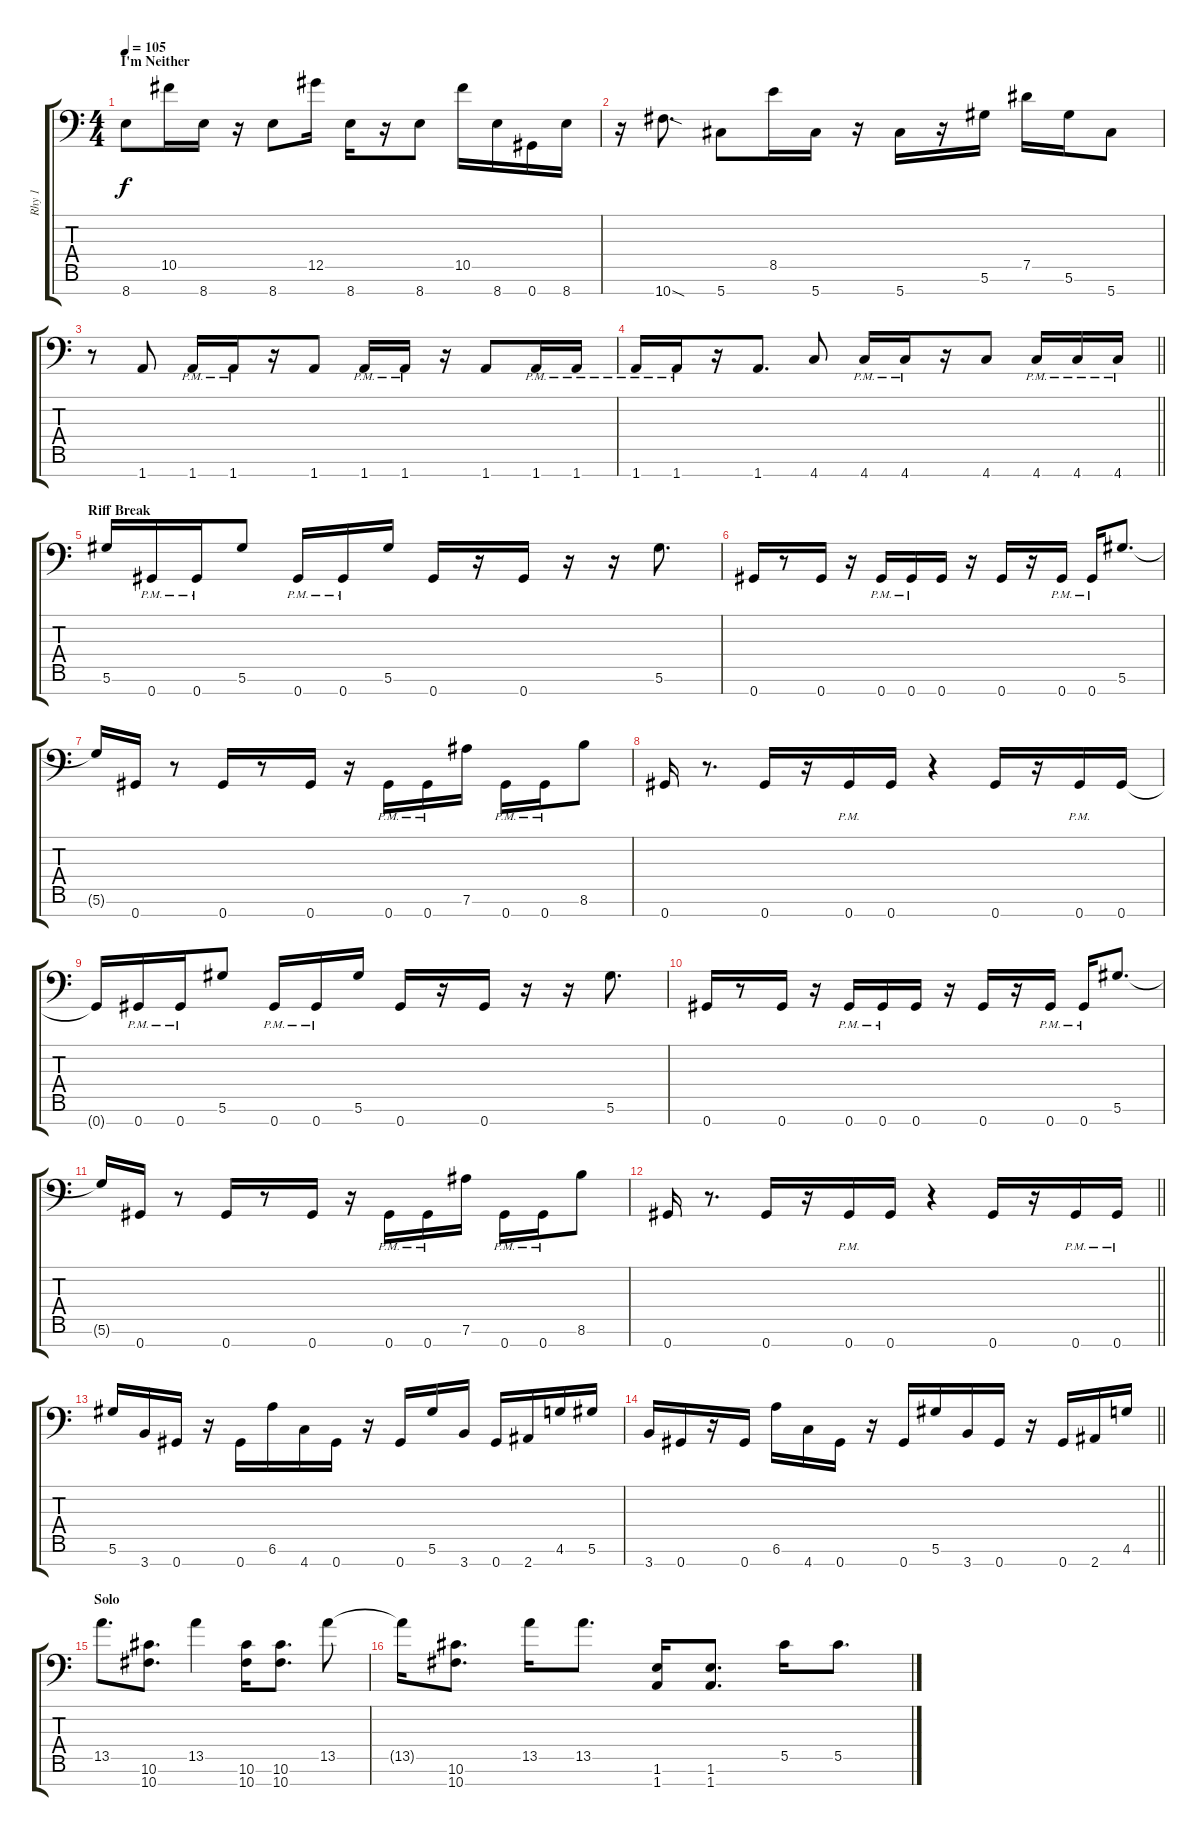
\track ("Rhy 1" "Rhy 1") {instrument distortionguitar}
\staff {score tabs}
\tuning (Eb4 Bb3 Gb3 Db3 Ab2 Eb2 Ab1) {hide}
\ts (4 4)
\section ("" "I'm Neither")
\tempo 105
\clef f4
\ks c
8.7.8{dy f} 10.5.16 8.7.16 r.16 8.7.8 12.5.16 8.7.16 r.16 8.7.8 10.5.16 8.7.16 0.7.16 8.7.16 |
r.16 10.7{sod}.8{d} 5.7.8 8.5.16 5.7.16 r.16 5.7.16 r.16 5.6.16 7.5.16 5.6.16 5.7.8 |
r.8 1.7.8 1.7{pm}.16 1.7{pm}.16 r.16 1.7.8 1.7{pm}.16 1.7{pm}.16 r.16 1.7.8 1.7{pm}.16 1.7{pm}.16 |
\barLineRight lightlight
1.7{pm}.16 1.7{pm}.16 r.16 1.7.8{d} 4.7.8 4.7{pm}.16 4.7{pm}.16 r.16 4.7.8 4.7{pm}.16 4.7{pm}.16 4.7{pm}.16 |
\section ("" "Riff Break")
5.6.16 0.7{pm}.16 0.7{pm}.16 5.6.8 0.7{pm}.16 0.7{pm}.16 5.6.16 0.7.16 r.16 0.7.16 r.16 r.16 5.6.8{d} |
0.7.16 r.8 0.7.16 r.16 0.7{pm}.16 0.7{pm}.16 0.7.16 r.16 0.7.16 r.16 0.7{pm}.16 0.7{pm}.16 5.6.8{d} |
5.6{t}.16 0.7.16 r.8 0.7.16 r.8 0.7.16 r.16 0.7{pm}.16 0.7{pm}.16 7.6.16 0.7{pm}.16 0.7{pm}.16 8.6.8 |
0.7.16 r.8{d} 0.7.16 r.16 0.7{pm}.16 0.7.16 r.4 0.7.16 r.16 0.7{pm}.16 0.7.16 |
0.7{t}.16 0.7{pm}.16 0.7{pm}.16 5.6.8 0.7{pm}.16 0.7{pm}.16 5.6.16 0.7.16 r.16 0.7.16 r.16 r.16 5.6.8{d} |
0.7.16 r.8 0.7.16 r.16 0.7{pm}.16 0.7{pm}.16 0.7.16 r.16 0.7.16 r.16 0.7{pm}.16 0.7{pm}.16 5.6.8{d} |
5.6{t}.16 0.7.16 r.8 0.7.16 r.8 0.7.16 r.16 0.7{pm}.16 0.7{pm}.16 7.6.16 0.7{pm}.16 0.7{pm}.16 8.6.8 |
\barLineRight lightlight
0.7.16 r.8{d} 0.7.16 r.16 0.7{pm}.16 0.7.16 r.4 0.7.16 r.16 0.7{pm}.16 0.7{pm}.16 |
\section ("" "")
5.6.16 3.7.16 0.7.16 r.16 0.7.16 6.6.16 4.7.16 0.7.16 r.16 0.7.16 5.6.16 3.7.16 0.7.16 2.7.16 4.6.16 5.6.16 |
\barLineRight lightlight
3.7.16 0.7.16 r.16 0.7.16 6.6.16 4.7.16 0.7.16 r.16 0.7.16 5.6.16 3.7.16 0.7.16 r.16 0.7.16 2.7.16 4.6.16 |
\section ("" "Solo")
13.5.8{d} (10.6 10.7).8{d} 13.5.4 (10.6 10.7).16 (10.6 10.7).8{d} 13.5.8 |
13.5{t}.16 (10.6 10.7).8{d} 13.5.16 13.5.8{d} (1.6 1.7).16 (1.6 1.7).8{d} 5.5.16 5.5.8{d}
